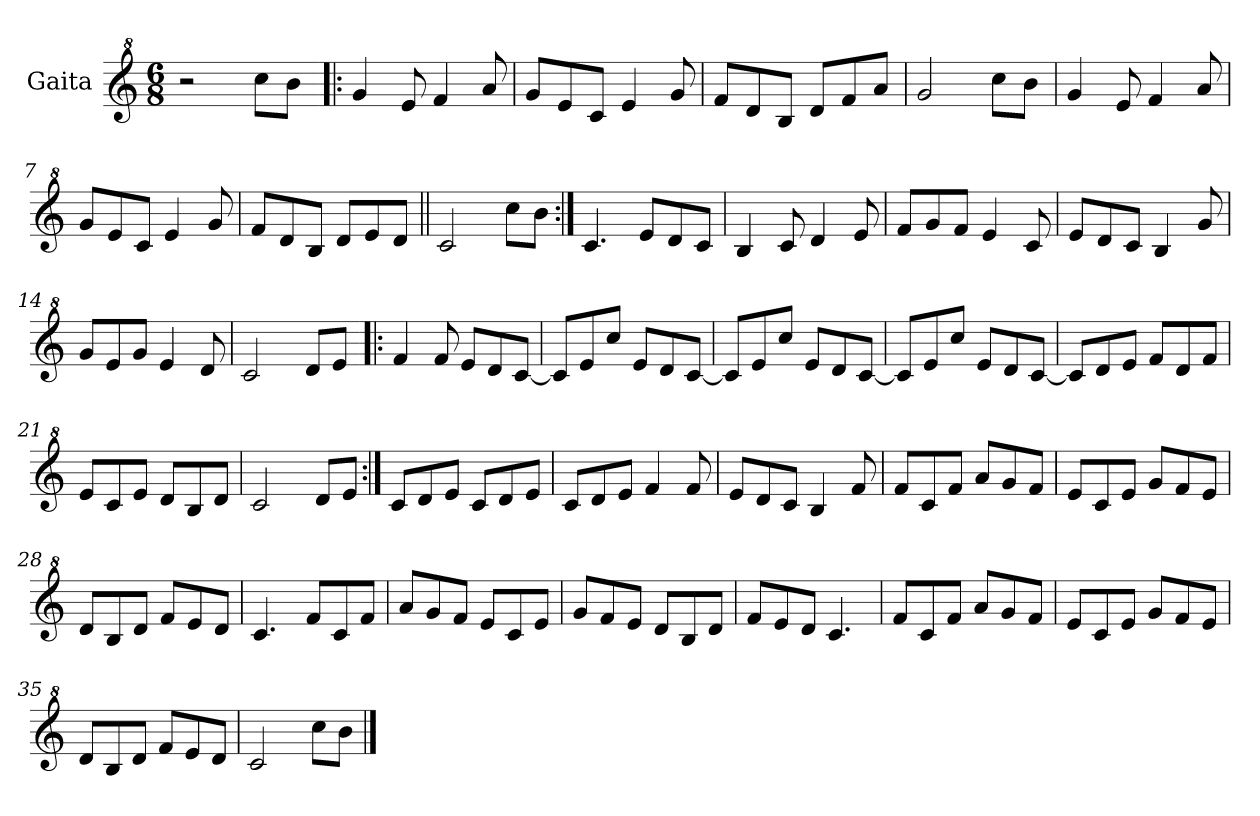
**kern
*part1
*staff1
*I"Gaita
*clefG^2
*k[]
*M6/8
*MM210
=1
2r
8ccc\L
8bb\J
=2!|:
4gg/
8ee/
4ff/
8aa/
=3
8gg/L
8ee/
8cc/J
4ee/
8gg/
=4
8ff/L
8dd/
8b/J
8dd/L
8ff/
8aa/J
=5
2gg/
8ccc\L
8bb\J
=6
4gg/
8ee/
4ff/
8aa/
=7
8gg/L
8ee/
8cc/J
4ee/
8gg/
=8
8ff/L
8dd/
8b/J
8dd/L
8ee/
8dd/J
!!LO:LB:g=z
=9||
2cc/
8ccc\L
8bb\J
=10:|!
4.cc/
8ee/L
8dd/
8cc/J
=11
4b/
8cc/
4dd/
8ee/
=12
8ff/L
8gg/
8ff/J
4ee/
8cc/
=13
8ee/L
8dd/
8cc/J
4b/
8gg/
=14
8gg/L
8ee/
8gg/J
4ee/
8dd/
=15
2cc/
8dd/L
8ee/J
=16!|:
4ff/
8ff/
8ee/L
8dd/
[8cc/J
!!LO:LB:g=z
=17
8cc/L]
8ee/
8ccc/J
8ee/L
8dd/
[8cc/J
=18
8cc/L]
8ee/
8ccc/J
8ee/L
8dd/
[8cc/J
=19
8cc/L]
8ee/
8ccc/J
8ee/L
8dd/
[8cc/J
=20
8cc/L]
8dd/
8ee/J
8ff/L
8dd/
8ff/J
=21
8ee/L
8cc/
8ee/J
8dd/L
8b/
8dd/J
=22
2cc/
8dd/L
8ee/J
=23:|!
8cc/L
8dd/
8ee/J
8cc/L
8dd/
8ee/J
=24
8cc/L
8dd/
8ee/J
4ff/
8ff/
!!LO:LB:g=z
=25
8ee/L
8dd/
8cc/J
4b/
8ff/
=26
8ff/L
8cc/
8ff/J
8aa/L
8gg/
8ff/J
=27
8ee/L
8cc/
8ee/J
8gg/L
8ff/
8ee/J
=28
8dd/L
8b/
8dd/J
8ff/L
8ee/
8dd/J
=29
4.cc/
8ff/L
8cc/
8ff/J
=30
8aa/L
8gg/
8ff/J
8ee/L
8cc/
8ee/J
=31
8gg/L
8ff/
8ee/J
8dd/L
8b/
8dd/J
=32
8ff/L
8ee/
8dd/J
4.cc/
!!LO:LB:g=z
=33
8ff/L
8cc/
8ff/J
8aa/L
8gg/
8ff/J
=34
8ee/L
8cc/
8ee/J
8gg/L
8ff/
8ee/J
=35
8dd/L
8b/
8dd/J
8ff/L
8ee/
8dd/J
=36
2cc/
8ccc\L
8bb\J
==
*-
